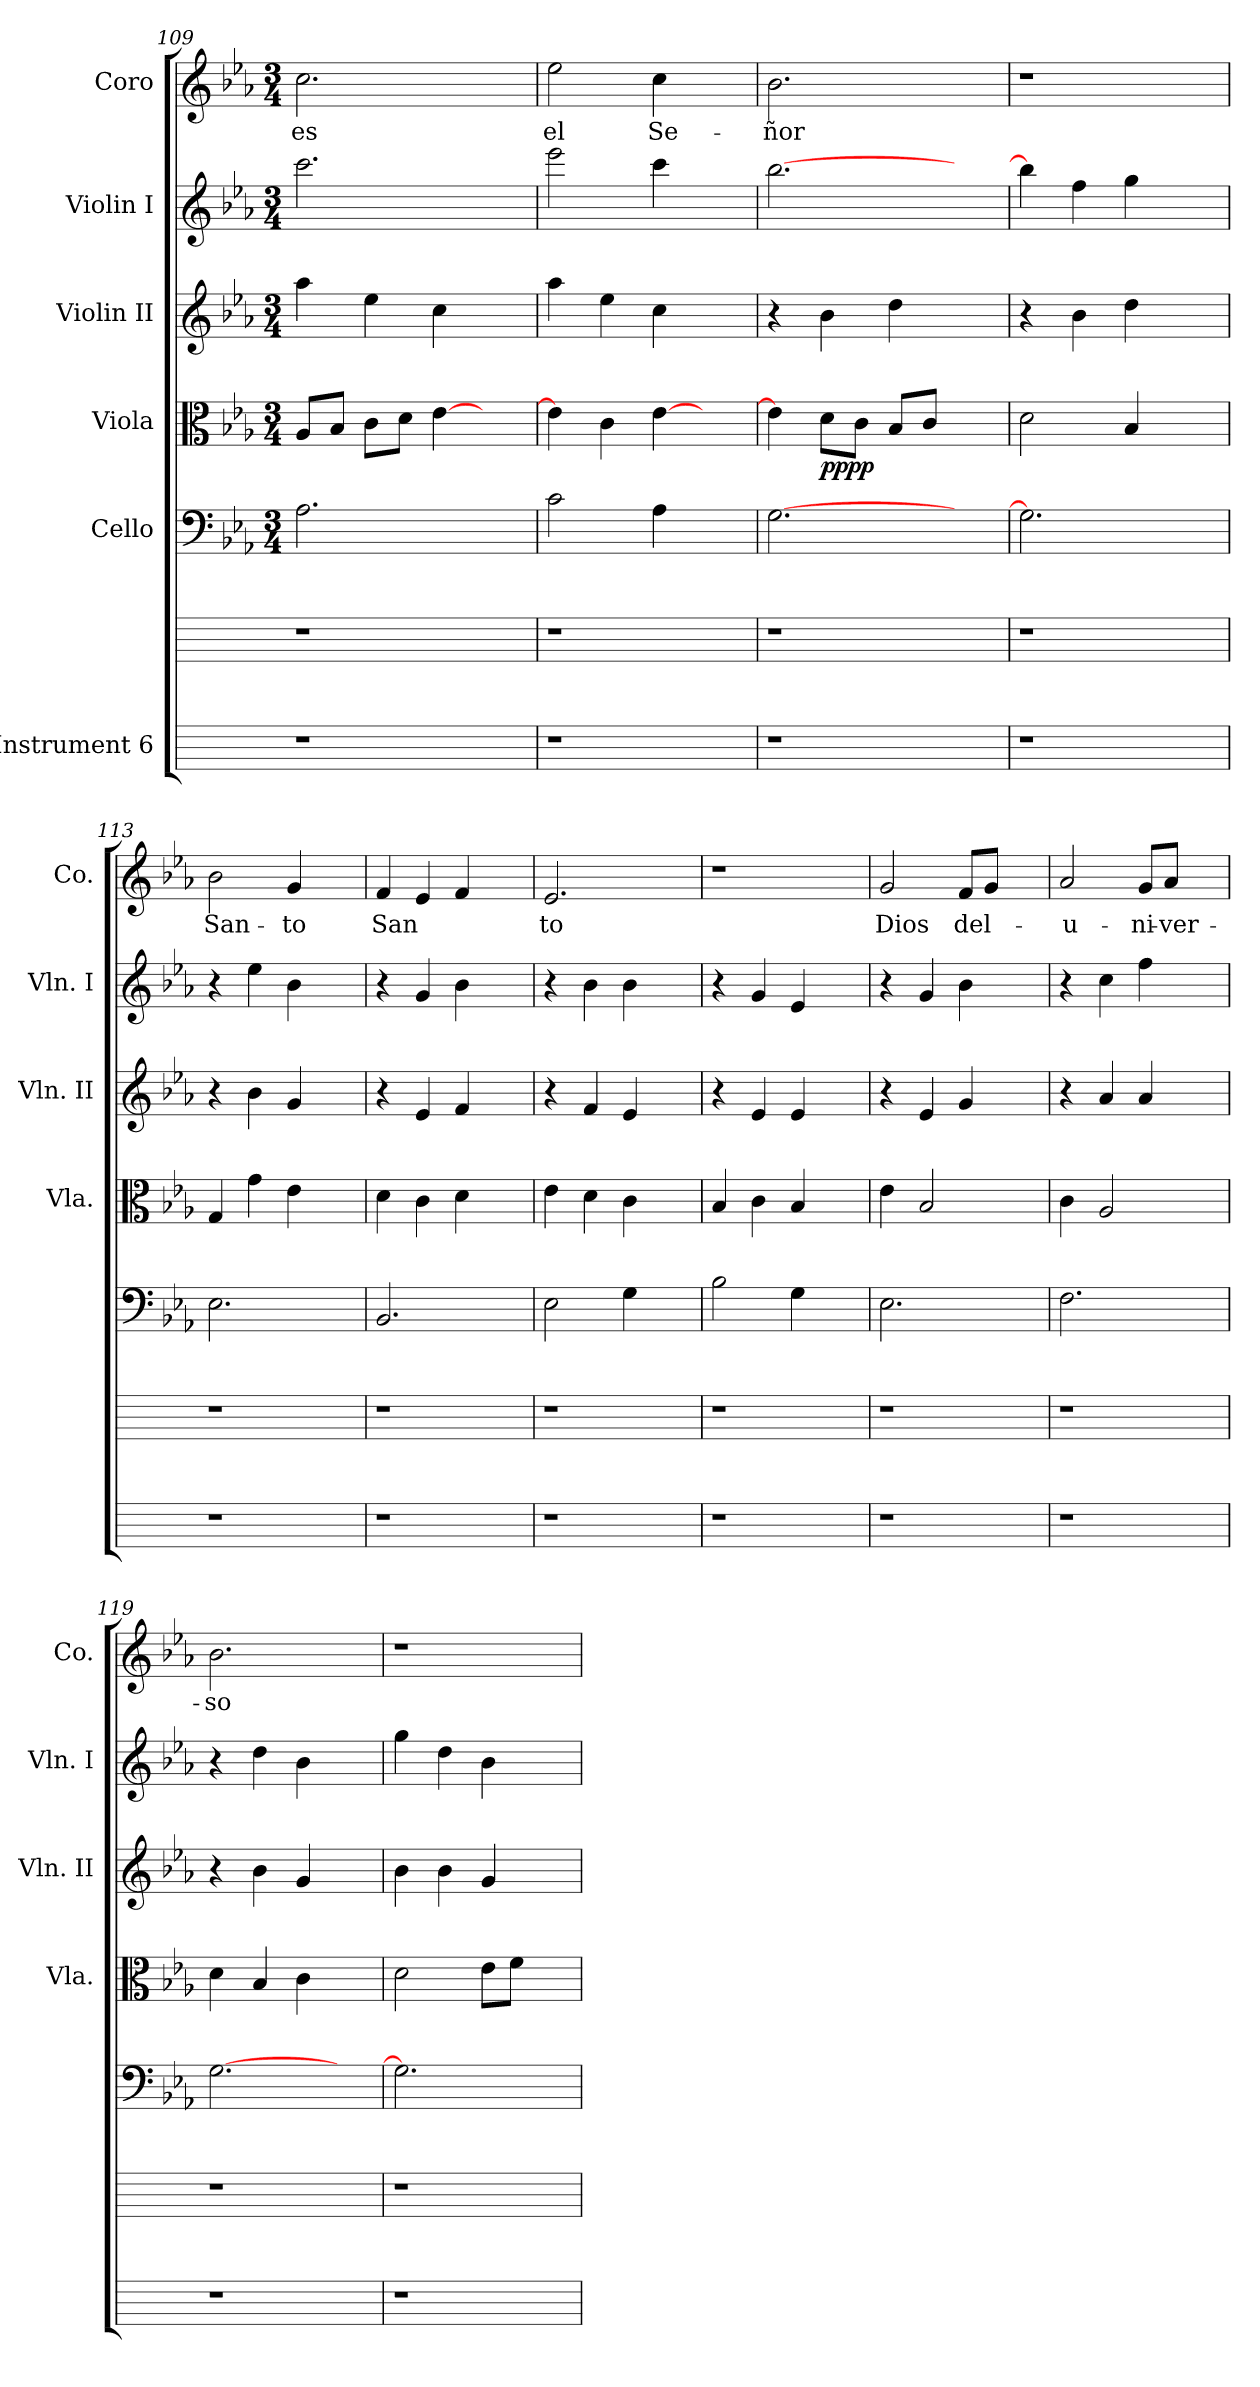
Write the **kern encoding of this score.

**kern	**kern	**kern	**kern	**dynam	**kern	**kern	**kern	**text
*part6	*part6	*part5	*part4	*part4	*part3	*part2	*part1	*part1
*staff7	*staff6	*staff5	*staff4	*staff4	*staff3	*staff2	*staff1	*staff1
*I"Instrument 6	*	*I"Cello	*I"Viola	*	*I"Violin II	*I"Violin I	*I"Coro	*
*	*	*	*I'Vla.	*	*I'Vln. II	*I'Vln. I	*I'Co.	*
*	*	*clefF4	*clefC3	*	*clefG2	*clefG2	*clefG2	*
*	*	*k[b-e-a-]	*k[b-e-a-]	*	*k[b-e-a-]	*k[b-e-a-]	*k[b-e-a-]	*
*	*	*E-:	*E-:	*	*E-:	*E-:	*E-:	*
*	*	*M3/4	*M3/4	*	*M3/4	*M3/4	*M3/4	*
=109	=109	=109	=109	=109	=109	=109	=109	=109
!	!	!	!	!	!	!	!	!LO:LY:b:cj
1r	1r	2.A-\	8A-/L	.	4aa-\	2.ccc\	2.cc\	es
.	.	.	8B-/J	.	.	.	.	.
.	.	.	8c\L	.	4ee-\	.	.	.
.	.	.	8d\J	.	.	.	.	.
.	.	.	[>4e-\	.	4cc\	.	.	.
.	.	4ryy	4ryy	.	4ryy	4ryy	4ryy	.
=110	=110	=110	=110	=110	=110	=110	=110	=110
!	!	!	!	!	!	!	!	!LO:LY:b:cj
1r	1r	2c\	4e-\]	.	4aa-\	2eee-\	2ee-\	el
.	.	.	4c\	.	4ee-\	.	.	.
!	!	!	!	!	!	!	!	!LO:LY:b:cj
.	.	4A-\	[>4e-\	.	4cc\	4ccc\	4cc\	Se-
.	.	4ryy	4ryy	.	4ryy	4ryy	4ryy	.
=111	=111	=111	=111	=111	=111	=111	=111	=111
!	!	!	!	!	!	!	!	!LO:LY:b:cj
1r	1r	[>2.G\	4e-\]	.	4r	[>2.bb-\	2.b-\	-ñor
!	!	!	!	!LO:DY:b	!	!	!	!
.	.	.	8d\L	pppp	4b-\	.	.	.
.	.	.	8c\J	.	.	.	.	.
.	.	.	8B-/L	.	4dd\	.	.	.
.	.	.	8c/J	.	.	.	.	.
.	.	4ryy	4ryy	.	4ryy	4ryy	4ryy	.
=112	=112	=112	=112	=112	=112	=112	=112	=112
!	!	!	!	!	!	!	!LO:N:vis=1	!
1r	1r	2.G\]	2d\	.	4r	4bb-\]	2.r	.
.	.	.	.	.	4b-\	4ff\	.	.
.	.	.	4B-/	.	4dd\	4gg\	.	.
.	.	4ryy	4ryy	.	4ryy	4ryy	4ryy	.
=113	=113	=113	=113	=113	=113	=113	=113	=113
!	!	!	!	!	!	!	!	!LO:LY:b:cj
1r	1r	2.E-\	4G/	.	4r	4r	2b-\	San-
.	.	.	4g\	.	4b-\	4ee-\	.	.
!	!	!	!	!	!	!	!	!LO:LY:b:cj
.	.	.	4e-\	.	4g/	4b-\	4g/	-to
.	.	4ryy	4ryy	.	4ryy	4ryy	4ryy	.
=114	=114	=114	=114	=114	=114	=114	=114	=114
!	!	!	!	!	!	!	!	!LO:LY:b
1r	1r	2.BB-/	4d\	.	4r	4r	4f/	San
.	.	.	4c\	.	4e-/	4g/	4e-/	.
.	.	.	4d\	.	4f/	4b-\	4f/	.
.	.	4ryy	4ryy	.	4ryy	4ryy	4ryy	.
=115	=115	=115	=115	=115	=115	=115	=115	=115
!	!	!	!	!	!	!	!	!LO:LY:b:cj
1r	1r	2E-\	4e-\	.	4r	4r	2.e-/	to
.	.	.	4d\	.	4f/	4b-\	.	.
.	.	4G\	4c\	.	4e-/	4b-\	.	.
.	.	4ryy	4ryy	.	4ryy	4ryy	4ryy	.
=116	=116	=116	=116	=116	=116	=116	=116	=116
!	!	!	!	!	!	!	!LO:N:vis=1	!
1r	1r	2B-\	4B-/	.	4r	4r	2.r	.
.	.	.	4c\	.	4e-/	4g/	.	.
.	.	4G\	4B-/	.	4e-/	4e-/	.	.
.	.	4ryy	4ryy	.	4ryy	4ryy	4ryy	.
=117	=117	=117	=117	=117	=117	=117	=117	=117
!	!	!	!	!	!	!	!	!LO:LY:b:cj
1r	1r	2.E-\	4e-\	.	4r	4r	2g/	Dios
.	.	.	2B-/	.	4e-/	4g/	.	.
!	!	!	!	!	!	!	!	!LO:LY:b:cj
.	.	.	.	.	4g/	4b-\	8f/L	del-
.	.	.	.	.	.	.	8g/J	.
.	.	4ryy	4ryy	.	4ryy	4ryy	4ryy	.
=118	=118	=118	=118	=118	=118	=118	=118	=118
!	!	!	!	!	!	!	!	!LO:LY:b:cj
1r	1r	2.F\	4c\	.	4r	4r	2a-/	-u-
.	.	.	2A-/	.	4a-/	4cc\	.	.
!	!	!	!	!	!	!	!	!LO:LY:b
.	.	.	.	.	4a-/	4ff\	8g/L	-ni-
!	!	!	!	!	!	!	!	!LO:LY:b:cj
.	.	.	.	.	.	.	8a-/J	-ver-
.	.	4ryy	4ryy	.	4ryy	4ryy	4ryy	.
=119	=119	=119	=119	=119	=119	=119	=119	=119
!	!	!	!	!	!	!	!	!LO:LY:b:cj
1r	1r	[<2.G\	4d\	.	4r	4r	2.b-\	-so
.	.	.	4B-/	.	4b-\	4dd\	.	.
.	.	.	4c\	.	4g/	4b-\	.	.
.	.	4ryy	4ryy	.	4ryy	4ryy	4ryy	.
!!LO:LB:g=z
=120	=120	=120	=120	=120	=120	=120	=120	=120
!	!	!	!	!	!	!	!LO:N:vis=1	!
1r	1r	2.G\]	2d\	.	4b-\	4gg\	2.r	.
.	.	.	.	.	4b-\	4dd\	.	.
.	.	.	8e-\L	.	4g/	4b-\	.	.
.	.	.	8f\J	.	.	.	.	.
.	.	4ryy	4ryy	.	4ryy	4ryy	4ryy	.
=	=	=	=	=	=	=	=	=
*-	*-	*-	*-	*-	*-	*-	*-	*-
